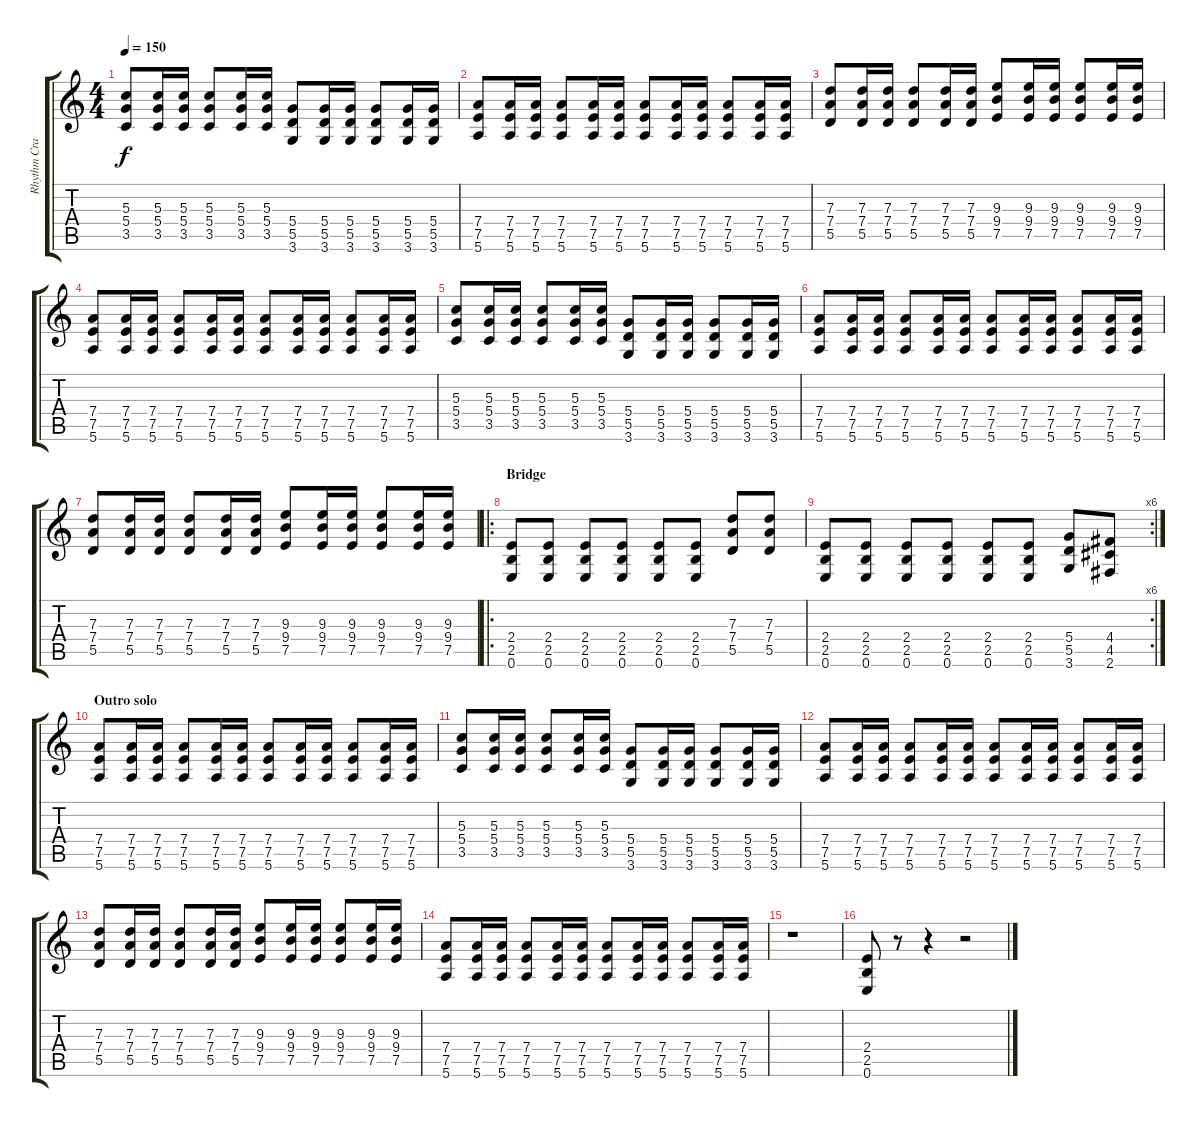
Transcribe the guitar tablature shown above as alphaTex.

\track ("Rhythm Crapper" "Rhythm Cra") {instrument electricguitarmuted}
\staff {score tabs}
\tuning (E4 B3 G3 D3 A2 E2) {hide}
\ts (4 4)
\tempo 150
\clef g2
\ks c
(5.3 5.4 3.5).8{dy f} (5.3 5.4 3.5).16 (5.3 5.4 3.5).16 (5.3 5.4 3.5).8 (5.3 5.4 3.5).16 (5.3 5.4 3.5).16 (5.4 5.5 3.6).8 (5.4 5.5 3.6).16 (5.4 5.5 3.6).16 (5.4 5.5 3.6).8 (5.4 5.5 3.6).16 (5.4 5.5 3.6).16 |
(7.4 7.5 5.6).8 (7.4 7.5 5.6).16 (7.4 7.5 5.6).16 (7.4 7.5 5.6).8 (7.4 7.5 5.6).16 (7.4 7.5 5.6).16 (7.4 7.5 5.6).8 (7.4 7.5 5.6).16 (7.4 7.5 5.6).16 (7.4 7.5 5.6).8 (7.4 7.5 5.6).16 (7.4 7.5 5.6).16 |
(7.3 7.4 5.5).8 (7.3 7.4 5.5).16 (7.3 7.4 5.5).16 (7.3 7.4 5.5).8 (7.3 7.4 5.5).16 (7.3 7.4 5.5).16 (9.3 9.4 7.5).8 (9.3 9.4 7.5).16 (9.3 9.4 7.5).16 (9.3 9.4 7.5).8 (9.3 9.4 7.5).16 (9.3 9.4 7.5).16 |
(7.4 7.5 5.6).8 (7.4 7.5 5.6).16 (7.4 7.5 5.6).16 (7.4 7.5 5.6).8 (7.4 7.5 5.6).16 (7.4 7.5 5.6).16 (7.4 7.5 5.6).8 (7.4 7.5 5.6).16 (7.4 7.5 5.6).16 (7.4 7.5 5.6).8 (7.4 7.5 5.6).16 (7.4 7.5 5.6).16 |
(5.3 5.4 3.5).8 (5.3 5.4 3.5).16 (5.3 5.4 3.5).16 (5.3 5.4 3.5).8 (5.3 5.4 3.5).16 (5.3 5.4 3.5).16 (5.4 5.5 3.6).8 (5.4 5.5 3.6).16 (5.4 5.5 3.6).16 (5.4 5.5 3.6).8 (5.4 5.5 3.6).16 (5.4 5.5 3.6).16 |
(7.4 7.5 5.6).8 (7.4 7.5 5.6).16 (7.4 7.5 5.6).16 (7.4 7.5 5.6).8 (7.4 7.5 5.6).16 (7.4 7.5 5.6).16 (7.4 7.5 5.6).8 (7.4 7.5 5.6).16 (7.4 7.5 5.6).16 (7.4 7.5 5.6).8 (7.4 7.5 5.6).16 (7.4 7.5 5.6).16 |
(7.3 7.4 5.5).8 (7.3 7.4 5.5).16 (7.3 7.4 5.5).16 (7.3 7.4 5.5).8 (7.3 7.4 5.5).16 (7.3 7.4 5.5).16 (9.3 9.4 7.5).8 (9.3 9.4 7.5).16 (9.3 9.4 7.5).16 (9.3 9.4 7.5).8 (9.3 9.4 7.5).16 (9.3 9.4 7.5).16 |
\ro
\section ("" "Bridge")
(2.4 2.5 0.6).8 (2.4 2.5 0.6).8 (2.4 2.5 0.6).8 (2.4 2.5 0.6).8 (2.4 2.5 0.6).8 (2.4 2.5 0.6).8 (7.3 7.4 5.5).8 (7.3 7.4 5.5).8 |
\rc 6
(2.4 2.5 0.6).8 (2.4 2.5 0.6).8 (2.4 2.5 0.6).8 (2.4 2.5 0.6).8 (2.4 2.5 0.6).8 (2.4 2.5 0.6).8 (5.4 5.5 3.6).8 (4.4 4.5 2.6).8 |
\section ("" "Outro solo")
(7.4 7.5 5.6).8 (7.4 7.5 5.6).16 (7.4 7.5 5.6).16 (7.4 7.5 5.6).8 (7.4 7.5 5.6).16 (7.4 7.5 5.6).16 (7.4 7.5 5.6).8 (7.4 7.5 5.6).16 (7.4 7.5 5.6).16 (7.4 7.5 5.6).8 (7.4 7.5 5.6).16 (7.4 7.5 5.6).16 |
(5.3 5.4 3.5).8 (5.3 5.4 3.5).16 (5.3 5.4 3.5).16 (5.3 5.4 3.5).8 (5.3 5.4 3.5).16 (5.3 5.4 3.5).16 (5.4 5.5 3.6).8 (5.4 5.5 3.6).16 (5.4 5.5 3.6).16 (5.4 5.5 3.6).8 (5.4 5.5 3.6).16 (5.4 5.5 3.6).16 |
(7.4 7.5 5.6).8 (7.4 7.5 5.6).16 (7.4 7.5 5.6).16 (7.4 7.5 5.6).8 (7.4 7.5 5.6).16 (7.4 7.5 5.6).16 (7.4 7.5 5.6).8 (7.4 7.5 5.6).16 (7.4 7.5 5.6).16 (7.4 7.5 5.6).8 (7.4 7.5 5.6).16 (7.4 7.5 5.6).16 |
(7.3 7.4 5.5).8 (7.3 7.4 5.5).16 (7.3 7.4 5.5).16 (7.3 7.4 5.5).8 (7.3 7.4 5.5).16 (7.3 7.4 5.5).16 (9.3 9.4 7.5).8 (9.3 9.4 7.5).16 (9.3 9.4 7.5).16 (9.3 9.4 7.5).8 (9.3 9.4 7.5).16 (9.3 9.4 7.5).16 |
(7.4 7.5 5.6).8 (7.4 7.5 5.6).16 (7.4 7.5 5.6).16 (7.4 7.5 5.6).8 (7.4 7.5 5.6).16 (7.4 7.5 5.6).16 (7.4 7.5 5.6).8 (7.4 7.5 5.6).16 (7.4 7.5 5.6).16 (7.4 7.5 5.6).8 (7.4 7.5 5.6).16 (7.4 7.5 5.6).16 |
r.1 |
(2.4 2.5 0.6).8 r.8 r.4 r.2
